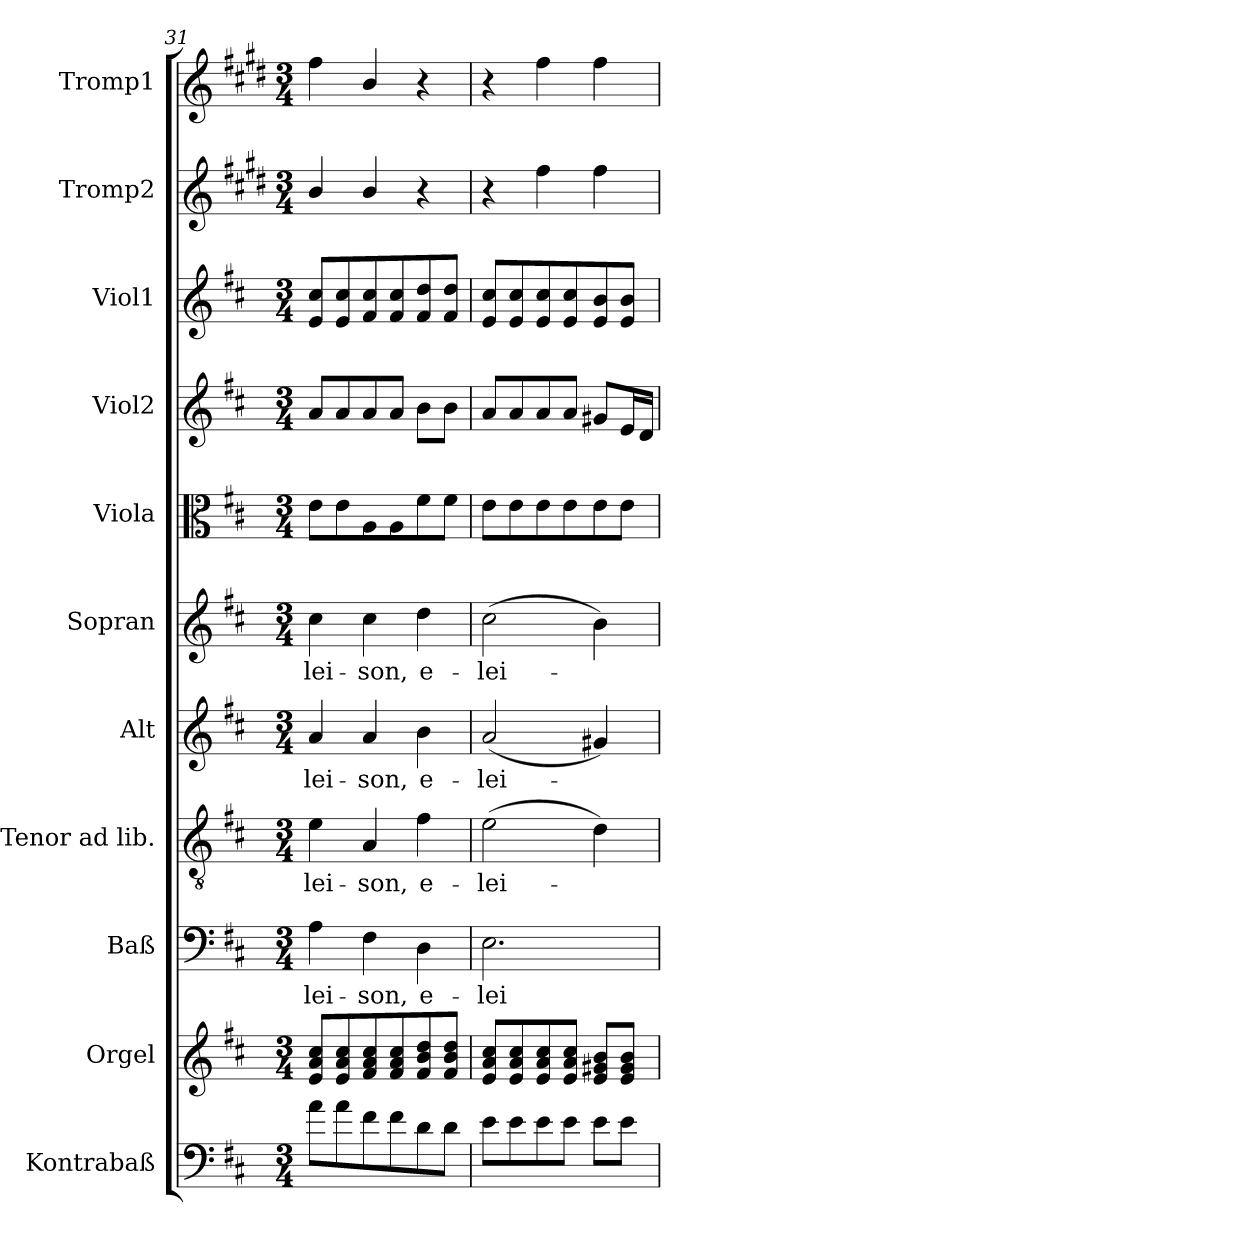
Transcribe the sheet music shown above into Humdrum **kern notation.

**kern	**kern	**kern	**text	**kern	**text	**kern	**text	**kern	**text	**kern	**kern	**kern	**kern	**kern
*part11	*part10	*part9	*part9	*part8	*part8	*part7	*part7	*part6	*part6	*part5	*part4	*part3	*part2	*part1
*staff11	*staff10	*staff9	*staff9	*staff8	*staff8	*staff7	*staff7	*staff6	*staff6	*staff5	*staff4	*staff3	*staff2	*staff1
*I"Kontrabaß	*I"Orgel	*I"Baß	*	*I"Tenor ad lib.	*	*I"Alt	*	*I"Sopran	*	*I"Viola	*I"Viol2	*I"Viol1	*I"Tromp2	*I"Tromp1
*	*	*	*	*	*	*	*	*	*	*I'Vla	*	*	*	*
*clefF4	*clefG2	*clefF4	*	*clefGv2	*	*clefG2	*	*clefG2	*	*clefC3	*clefG2	*clefG2	*clefG2	*clefG2
*ITrd7c12	*	*	*	*	*	*	*	*	*	*	*	*	*ITrd1c2	*ITrd1c2
*k[f#c#]	*k[f#c#]	*k[f#c#]	*	*k[f#c#]	*	*k[f#c#]	*	*k[f#c#]	*	*k[f#c#]	*k[f#c#]	*k[f#c#]	*k[f#c#]	*k[f#c#]
*D:	*D:	*D:	*	*D:	*	*D:	*	*D:	*	*D:	*D:	*D:	*D:	*D:
*M3/4	*M3/4	*M3/4	*	*M3/4	*	*M3/4	*	*M3/4	*	*M3/4	*M3/4	*M3/4	*M3/4	*M3/4
=31	=31	=31	=31	=31	=31	=31	=31	=31	=31	=31	=31	=31	=31	=31
!	!	!	!LO:LY:b	!	!LO:LY:b	!	!LO:LY:b	!	!LO:LY:b	!	!	!	!	!
8A\L	8e/ 8a/ 8cc#/L	4A\	-lei-	4e\	-lei-	4a/	-lei-	4cc#\	-lei-	8e\L	8a/L	8e/ 8cc#/L	4a/	4ee\
8A\	8e/ 8a/ 8cc#/	.	.	.	.	.	.	.	.	8e\	8a/	8e/ 8cc#/	.	.
!	!	!	!LO:LY:b	!	!LO:LY:b	!	!LO:LY:b	!	!LO:LY:b	!	!	!	!	!
8F#\	8f#/ 8a/ 8cc#/	4F#\	-son,	4A/	-son,	4a/	-son,	4cc#\	-son,	8A\	8a/	8f#/ 8cc#/	4a/	4a/
8F#\	8f#/ 8a/ 8cc#/	.	.	.	.	.	.	.	.	8A\	8a/J	8f#/ 8cc#/	.	.
!	!	!	!LO:LY:b	!	!LO:LY:b	!	!LO:LY:b	!	!LO:LY:b	!	!	!	!	!
8D\	8f#/ 8b/ 8dd/	4D\	e-	4f#\	e-	4b\	e-	4dd\	e-	8f#\	8b\L	8f#/ 8dd/	4r	4r
8D\J	8f#/ 8b/ 8dd/J	.	.	.	.	.	.	.	.	8f#\J	8b\J	8f#/ 8dd/J	.	.
!!LO:PB:g=z
=32	=32	=32	=32	=32	=32	=32	=32	=32	=32	=32	=32	=32	=32	=32
!	!	!	!LO:LY:b	!	!LO:LY:b	!	!LO:LY:b	!	!LO:LY:b	!	!	!	!	!
8E\L	8e/ 8a/ 8cc#/L	2.E\	-lei-	(>2e\	-lei-	(<2a/	-lei-	(>2cc#\	-lei-	8e\L	8a/L	8e/ 8cc#/L	4r	4r
8E\	8e/ 8a/ 8cc#/	.	.	.	.	.	.	.	.	8e\	8a/	8e/ 8cc#/	.	.
8E\	8e/ 8a/ 8cc#/	.	.	.	.	.	.	.	.	8e\	8a/	8e/ 8cc#/	4ee\	4ee\
8E\J	8e/ 8a/ 8cc#/J	.	.	.	.	.	.	.	.	8e\	8a/J	8e/ 8cc#/	.	.
8E\L	8e/ 8g#X/ 8b/L	.	.	4d\)	.	4g#X/)	.	4b\)	.	8e\	8g#X/L	8e/ 8b/	4ee\	4ee\
8E\J	8e/ 8g#/ 8b/J	.	.	.	.	.	.	.	.	8e\J	16e/L	8e/ 8b/J	.	.
.	.	.	.	.	.	.	.	.	.	.	16d/JJ	.	.	.
=	=	=	=	=	=	=	=	=	=	=	=	=	=	=
*-	*-	*-	*-	*-	*-	*-	*-	*-	*-	*-	*-	*-	*-	*-
